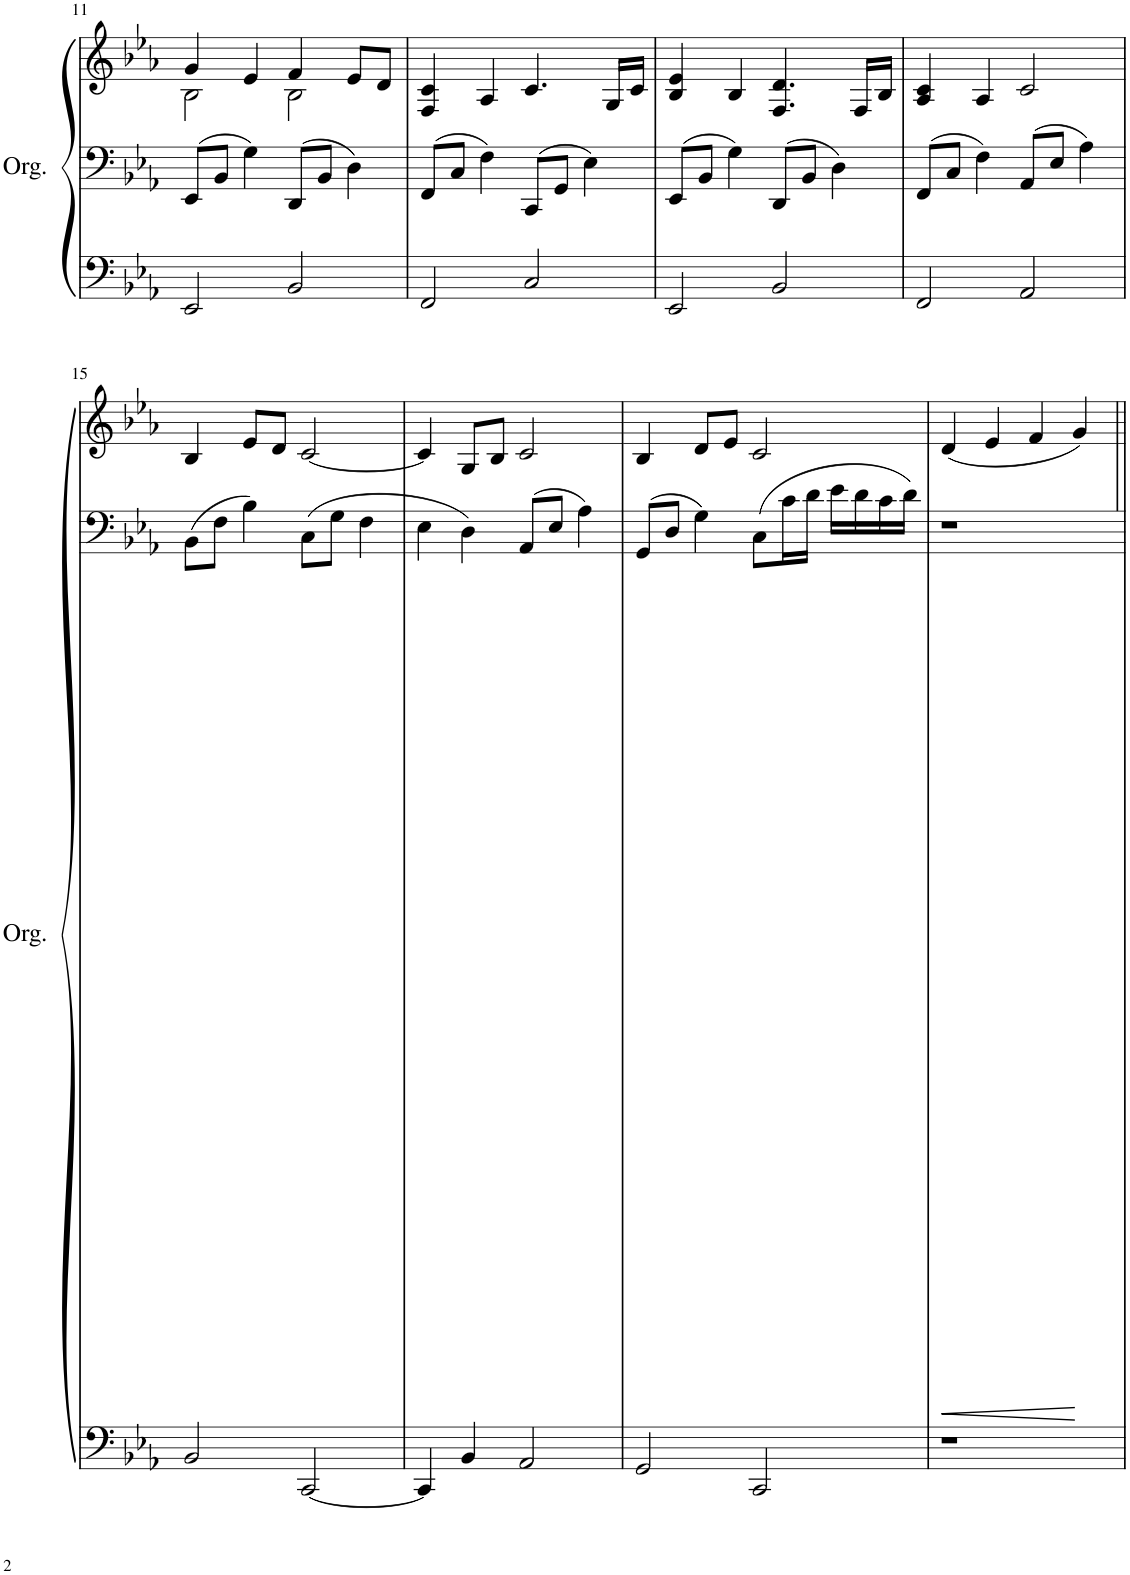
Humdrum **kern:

**kern	**kern	**kern
*part1	*part1	*part1
*staff3	*staff2	*staff1
*I"Organ	*	*
*I'Org.	*	*
!!LO:PB:g=z
*clefF4	*clefF4	*clefG2
*k[b-e-a-]	*k[b-e-a-]	*k[b-e-a-]
*M4/4	*M4/4	*M4/4
=11	=11	=11
*	*	*^
2EE-/	8EE-/L	4g/	2B-\
.	8BB-/J	.	.
.	4G\	4e-/	.
2BB-/	8DD/L	4f/	2B-\
.	8BB-/J	.	.
.	4D\	8e-/L	.
.	.	8d/J	.
*	*	*v	*v
=12	=12	=12
2FF/	8FF/L	4F/ 4c/
.	8C/J	.
.	4F\	4A-/
2C/	8CC/L	4.c/
.	8GG/J	.
.	4E-\	.
.	.	16G/LL
.	.	16c/JJ
=13	=13	=13
2EE-/	8EE-/L	4B-/ 4e-/
.	8BB-/J	.
.	4G\	4B-/
2BB-/	8DD/L	4.F/ 4.d/
.	8BB-/J	.
.	4D\	.
.	.	16F/LL
.	.	16B-/JJ
=14	=14	=14
2FF/	8FF/L	4A-/ 4c/
.	8C/J	.
.	4F\	4A-/
2AA-/	8AA-/L	2c/
.	8E-/J	.
.	4A-\	.
!!LO:LB:g=z
=15	=15	=15
2BB-/	8BB-\L	4B-/
.	8F\J	.
.	4B-\	8e-/L
.	.	8d/J
[2CC/	8C\L	[2c/
.	8G\J	.
.	4F\	.
=16	=16	=16
4CC/]	4E-\	4c/]
4BB-/	4D\	8G/L
.	.	8B-/J
2AA-/	8AA-/L	2c/
.	8E-/J	.
.	4A-\	.
=17	=17	=17
2GG/	8GG/L	4B-/
.	8D/J	.
.	4G\	8d/L
.	.	8e-/J
2CC/	8C\L	2c/
.	16c\L	.
.	16d\JJ	.
.	16e-\LL	.
.	16d\	.
.	16c\	.
.	16d\JJ	.
=18	=18	=18
1r	1r	(4d/
.	.	4e-/
.	.	4f/
.	.	4g/)
=||	=||	=||
*-	*-	*-
